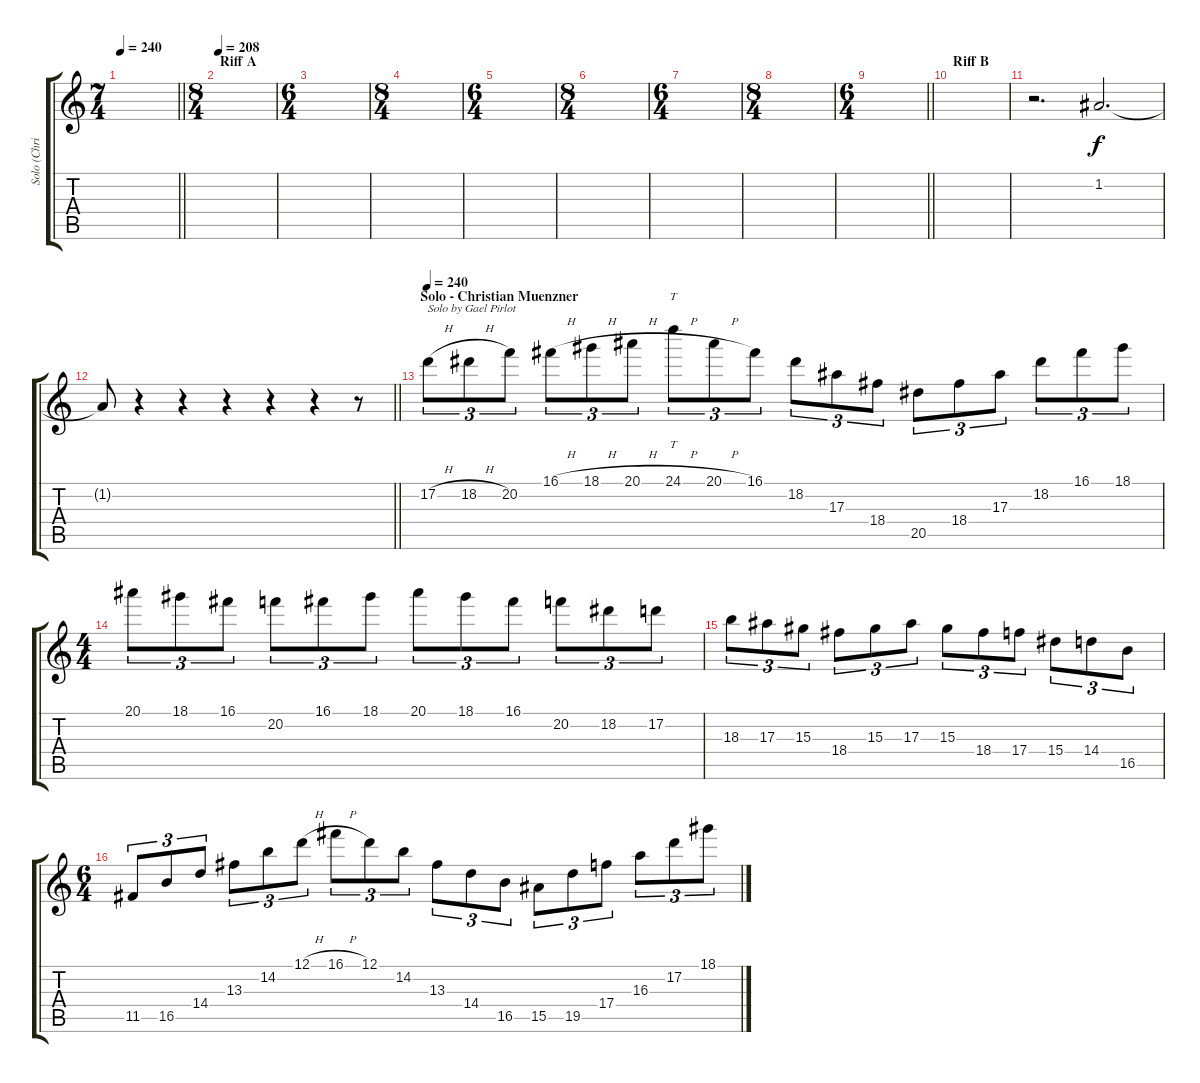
\track ("Solo (Christian Muenzner)" "Solo (Chri") {instrument distortionguitar}
\staff {score tabs}
\tuning (D4 A3 F3 C3 G2 D2) {hide}
\ts (7 4)
\tempo 240
\clef g2
\barLineRight lightlight
\ks c
|
\ts (8 4)
\section ("" "Riff A")
\tempo 208
|
\ts (6 4)
|
\ts (8 4)
|
\ts (6 4)
|
\ts (8 4)
|
\ts (6 4)
|
\ts (8 4)
|
\ts (6 4)
\barLineRight lightlight
|
\section ("" "Riff B")
|
r.2{d volume 14} 1.2.2{d} |
\barLineRight lightlight
1.2{t}.8 r.4 r.4{volume 16} r.4 r.4 r.4 r.8 |
\section ("" "Solo - Christian Muenzner")
\tempo 240
17.2{h}.8{tu (3 2) txt "Solo by Gael Pirlot"} 18.2{h}.8{tu (3 2)} 20.2.8{tu (3 2)} 16.1{h}.8{tu (3 2)} 18.1{h}.8{tu (3 2)} 20.1{h}.8{tu (3 2)} 24.1{h}.8{tt tu (3 2)} 20.1{h}.8{tu (3 2)} 16.1.8{tu (3 2)} 18.2.8{tu (3 2)} 17.3.8{tu (3 2)} 18.4.8{tu (3 2)} 20.5.8{tu (3 2)} 18.4.8{tu (3 2)} 17.3.8{tu (3 2)} 18.2.8{tu (3 2)} 16.1.8{tu (3 2)} 18.1.8{tu (3 2)} |
\ts (4 4)
20.1.8{tu (3 2)} 18.1.8{tu (3 2)} 16.1.8{tu (3 2)} 20.2.8{tu (3 2)} 16.1.8{tu (3 2)} 18.1.8{tu (3 2)} 20.1.8{tu (3 2)} 18.1.8{tu (3 2)} 16.1.8{tu (3 2)} 20.2.8{tu (3 2)} 18.2.8{tu (3 2)} 17.2.8{tu (3 2)} |
18.3.8{tu (3 2)} 17.3.8{tu (3 2)} 15.3.8{tu (3 2)} 18.4.8{tu (3 2)} 15.3.8{tu (3 2)} 17.3.8{tu (3 2)} 15.3.8{tu (3 2)} 18.4.8{tu (3 2)} 17.4.8{tu (3 2)} 15.4.8{tu (3 2)} 14.4.8{tu (3 2)} 16.5.8{tu (3 2)} |
\ts (6 4)
11.5.8{tu (3 2)} 16.5.8{tu (3 2)} 14.4.8{tu (3 2)} 13.3.8{tu (3 2)} 14.2.8{tu (3 2)} 12.1{h}.8{tu (3 2)} 16.1{h}.8{tu (3 2)} 12.1.8{tu (3 2)} 14.2.8{tu (3 2)} 13.3.8{tu (3 2)} 14.4.8{tu (3 2)} 16.5.8{tu (3 2)} 15.5.8{tu (3 2)} 19.5.8{tu (3 2)} 17.4.8{tu (3 2)} 16.3.8{tu (3 2)} 17.2.8{tu (3 2)} 18.1.8{tu (3 2)}
